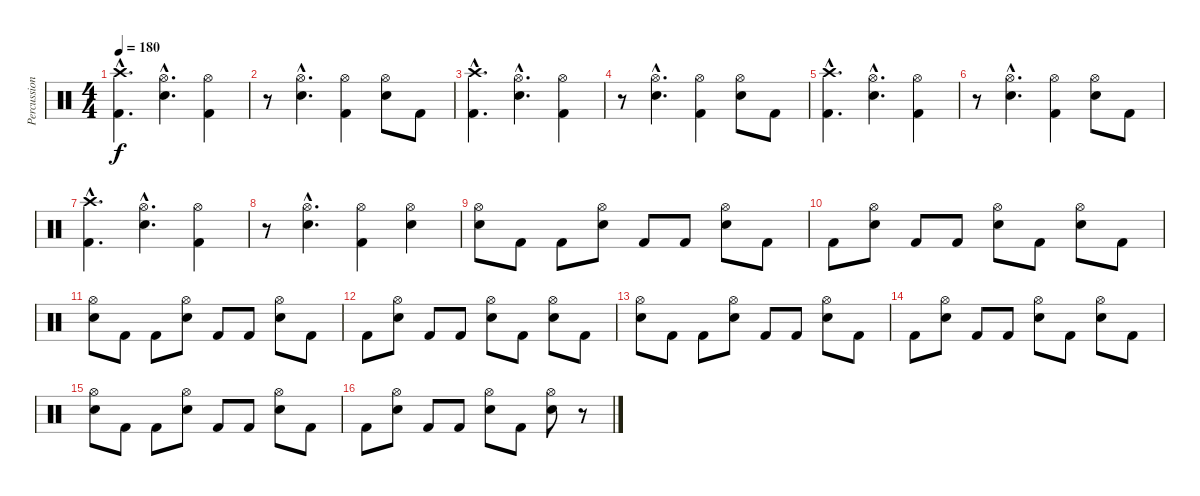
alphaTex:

\track ("Percussion" "Percussion") {instrument percussion}
\staff {score}
\articulation defaults
\ts (4 4)
\tempo 180
\clef neutral
\ks c
("Crash high (hit)"{hac} "Kick (hit) 2"{hac}).4{d dy f} ("Hi-Hat (open)"{hac} "Electric Snare (hit)"{hac}).4{d} ("Hi-Hat (open)" "Kick (hit) 2").4 |
r.8 ("Hi-Hat (open)"{hac} "Electric Snare (hit)"{hac}).4{d} ("Hi-Hat (open)" "Kick (hit) 2").4 ("Hi-Hat (open)" "Electric Snare (hit)").8 "Kick (hit) 2".8 |
("Crash high (hit)"{hac} "Kick (hit) 2"{hac}).4{d} ("Hi-Hat (open)"{hac} "Electric Snare (hit)"{hac}).4{d} ("Hi-Hat (open)" "Kick (hit) 2").4 |
r.8 ("Hi-Hat (open)"{hac} "Electric Snare (hit)"{hac}).4{d} ("Hi-Hat (open)" "Kick (hit) 2").4 ("Hi-Hat (open)" "Electric Snare (hit)").8 "Kick (hit) 2".8 |
("Crash high (hit)"{hac} "Kick (hit) 2"{hac}).4{d} ("Hi-Hat (open)"{hac} "Electric Snare (hit)"{hac}).4{d} ("Hi-Hat (open)" "Kick (hit) 2").4 |
r.8 ("Hi-Hat (open)"{hac} "Electric Snare (hit)"{hac}).4{d} ("Hi-Hat (open)" "Kick (hit) 2").4 ("Hi-Hat (open)" "Electric Snare (hit)").8 "Kick (hit) 2".8 |
("Crash high (hit)"{hac} "Kick (hit) 2"{hac}).4{d} ("Hi-Hat (open)"{hac} "Electric Snare (hit)"{hac}).4{d} ("Hi-Hat (open)" "Kick (hit) 2").4 |
r.8 ("Hi-Hat (open)"{hac} "Electric Snare (hit)"{hac}).4{d} ("Hi-Hat (open)" "Kick (hit) 2").4 ("Hi-Hat (open)" "Electric Snare (hit)").4 |
("Hi-Hat (open)" "Electric Snare (hit)").8 "Kick (hit) 2".8 "Kick (hit) 2".8 ("Hi-Hat (open)" "Electric Snare (hit)").8 "Kick (hit) 2".8 "Kick (hit) 2".8 ("Hi-Hat (open)" "Electric Snare (hit)").8 "Kick (hit) 2".8 |
"Kick (hit) 2".8 ("Hi-Hat (open)" "Electric Snare (hit)").8 "Kick (hit) 2".8 "Kick (hit) 2".8 ("Hi-Hat (open)" "Electric Snare (hit)").8 "Kick (hit) 2".8 ("Hi-Hat (open)" "Electric Snare (hit)").8 "Kick (hit) 2".8 |
("Hi-Hat (open)" "Electric Snare (hit)").8 "Kick (hit) 2".8 "Kick (hit) 2".8 ("Hi-Hat (open)" "Electric Snare (hit)").8 "Kick (hit) 2".8 "Kick (hit) 2".8 ("Hi-Hat (open)" "Electric Snare (hit)").8 "Kick (hit) 2".8 |
"Kick (hit) 2".8 ("Hi-Hat (open)" "Electric Snare (hit)").8 "Kick (hit) 2".8 "Kick (hit) 2".8 ("Hi-Hat (open)" "Electric Snare (hit)").8 "Kick (hit) 2".8 ("Hi-Hat (open)" "Electric Snare (hit)").8 "Kick (hit) 2".8 |
("Hi-Hat (open)" "Electric Snare (hit)").8 "Kick (hit) 2".8 "Kick (hit) 2".8 ("Hi-Hat (open)" "Electric Snare (hit)").8 "Kick (hit) 2".8 "Kick (hit) 2".8 ("Hi-Hat (open)" "Electric Snare (hit)").8 "Kick (hit) 2".8 |
"Kick (hit) 2".8 ("Hi-Hat (open)" "Electric Snare (hit)").8 "Kick (hit) 2".8 "Kick (hit) 2".8 ("Hi-Hat (open)" "Electric Snare (hit)").8 "Kick (hit) 2".8 ("Hi-Hat (open)" "Electric Snare (hit)").8 "Kick (hit) 2".8 |
("Hi-Hat (open)" "Electric Snare (hit)").8 "Kick (hit) 2".8 "Kick (hit) 2".8 ("Hi-Hat (open)" "Electric Snare (hit)").8 "Kick (hit) 2".8 "Kick (hit) 2".8 ("Hi-Hat (open)" "Electric Snare (hit)").8 "Kick (hit) 2".8 |
"Kick (hit) 2".8 ("Hi-Hat (open)" "Electric Snare (hit)").8 "Kick (hit) 2".8 "Kick (hit) 2".8 ("Hi-Hat (open)" "Electric Snare (hit)").8 "Kick (hit) 2".8 ("Hi-Hat (open)" "Electric Snare (hit)").8 r.8
